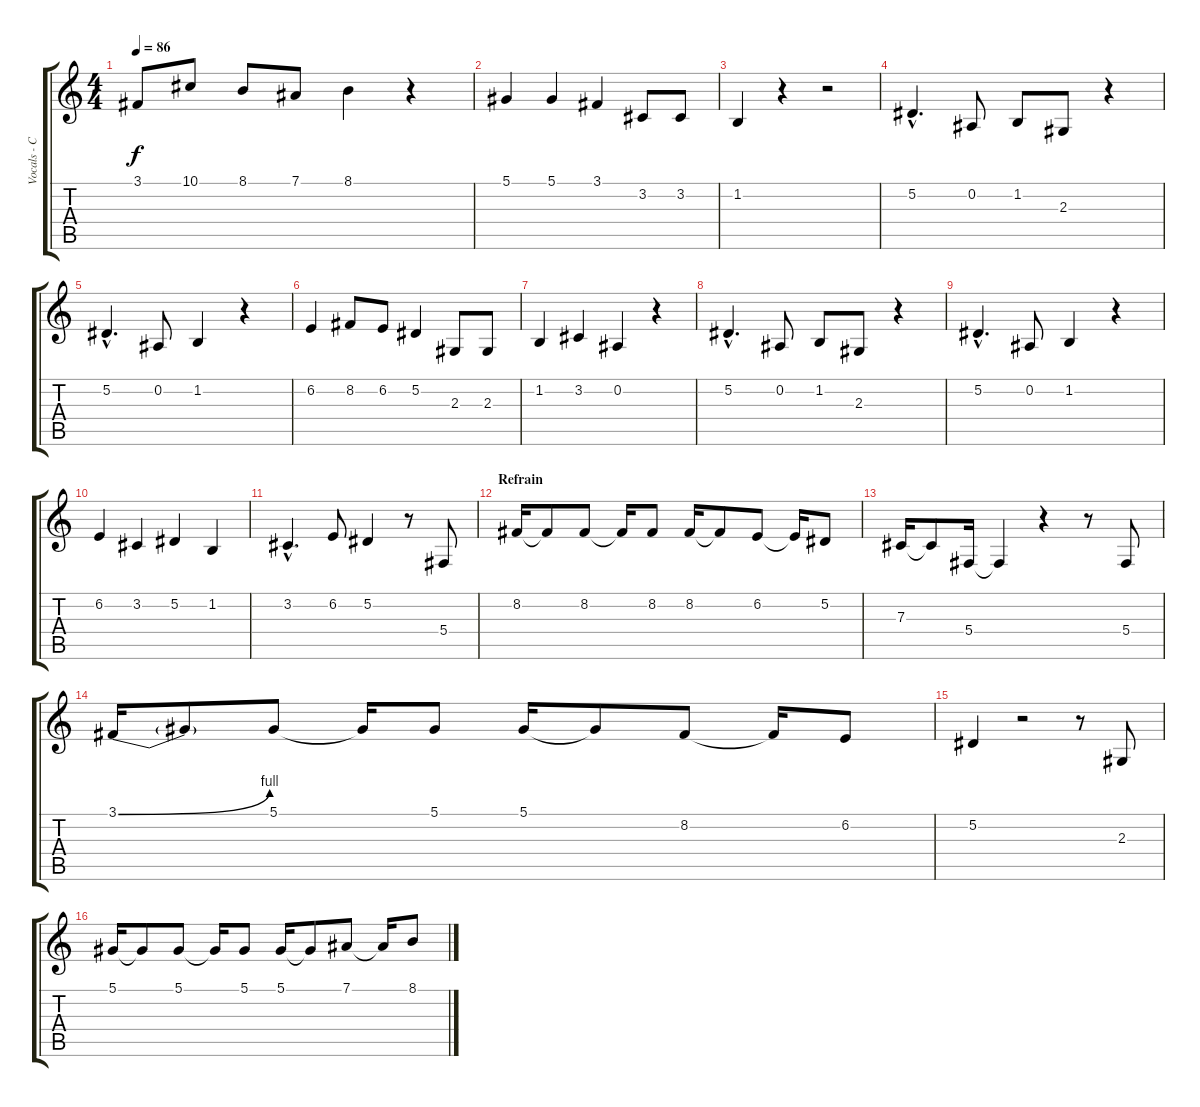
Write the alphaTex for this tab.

\track ("Vocals - Chris Bay" "Vocals - C") {instrument trumpet}
\staff {score tabs}
\tuning (Eb4 Bb3 Gb3 Db3 Ab2 Eb2) {hide}
\ts (4 4)
\tempo 86
\clef g2
\ks c
3.1.8{dy f} 10.1.8 8.1.8 7.1.8 8.1.4 r.4 |
5.1.4 5.1.4 3.1.4 3.2.8 3.2.8 |
1.2.4 r.4 r.2 |
5.2{hac}.4{d} 0.2.8 1.2.8 2.3.8 r.4 |
5.2{hac}.4{d} 0.2.8 1.2.4 r.4 |
6.2.4 8.2.8 6.2.8 5.2.4 2.3.8 2.3.8 |
1.2.4 3.2.4 0.2.4 r.4 |
5.2{hac}.4{d} 0.2.8 1.2.8 2.3.8 r.4 |
5.2{hac}.4{d} 0.2.8 1.2.4 r.4 |
6.2.4 3.2.4 5.2.4 1.2.4 |
3.2{hac}.4{d} 6.2.8 5.2.4 r.8 5.4.8 |
\section ("" "Refrain")
8.2.16 8.2{t}.8 8.2.8 8.2{t}.16 8.2.8 8.2.16 8.2{t}.8 6.2.8 6.2{t}.16 5.2.8 |
7.3.16 7.3{t}.8 5.4.16 5.4{t}.4 r.4 r.8 5.4.8 |
3.1{be (bend 0 0 60 4)}.16 3.1{t}.8 5.1.8 5.1{t}.16 5.1.8 5.1.16 5.1{t}.8 8.2.8 8.2{t}.16 6.2.8 |
5.2.4 r.2 r.8 2.3.8 |
5.1.16 5.1{t}.8 5.1.8 5.1{t}.16 5.1.8 5.1.16 5.1{t}.8 7.1.8 7.1{t}.16 8.1.8
